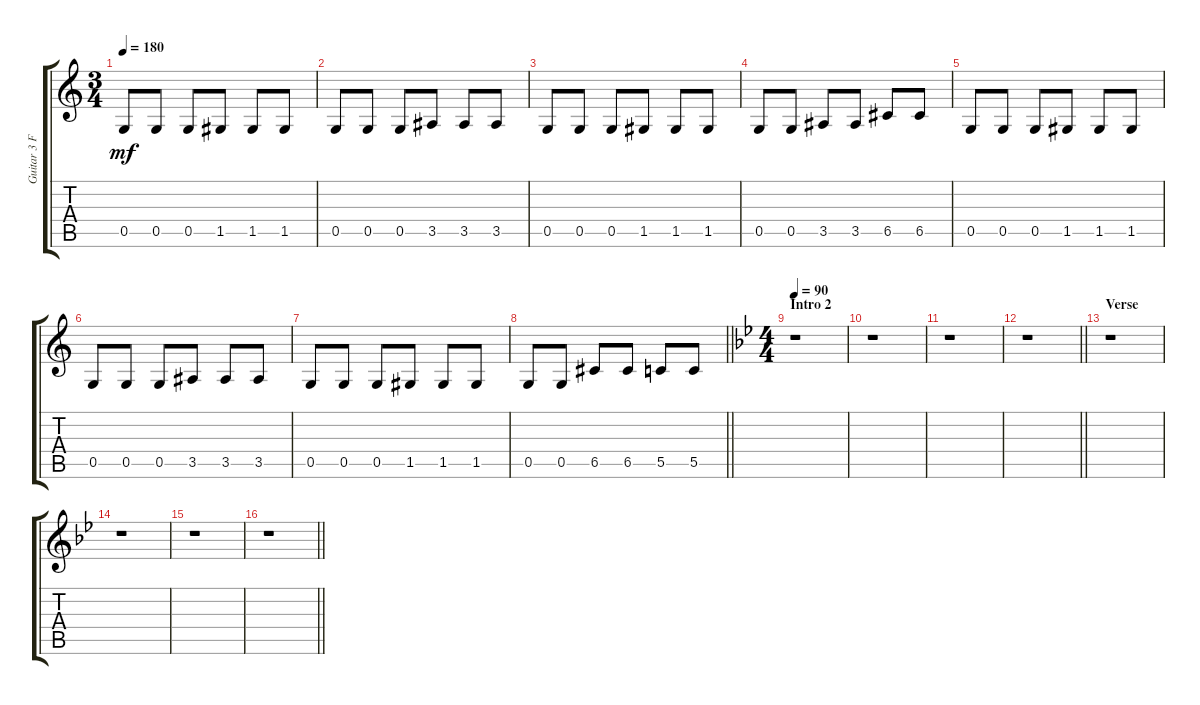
\track ("Guitar 3 Flanger" "Guitar 3 F") {instrument distortionguitar}
\staff {score tabs}
\tuning (D4 A3 F3 C3 G2 C2) {hide}
\ts (3 4)
\tempo 180
\clef g2
\ks c
0.5.8{dy mf} 0.5.8 0.5.8 1.5.8 1.5.8 1.5.8 |
0.5.8 0.5.8 0.5.8 3.5.8 3.5.8 3.5.8 |
0.5.8 0.5.8 0.5.8 1.5.8 1.5.8 1.5.8 |
0.5.8 0.5.8 3.5.8 3.5.8 6.5.8 6.5.8 |
0.5.8 0.5.8 0.5.8 1.5.8 1.5.8 1.5.8 |
0.5.8 0.5.8 0.5.8 3.5.8 3.5.8 3.5.8 |
0.5.8 0.5.8 0.5.8 1.5.8 1.5.8 1.5.8 |
\barLineRight lightlight
0.5.8 0.5.8 6.5.8 6.5.8 5.5.8 5.5.8 |
\ts (4 4)
\section ("" "Intro 2")
\tempo 90
\ks bb
r.1 |
r.1 |
r.1 |
\barLineRight lightlight
r.1 |
\section ("" "Verse")
r.1 |
r.1 |
r.1 |
\barLineRight lightlight
r.1
